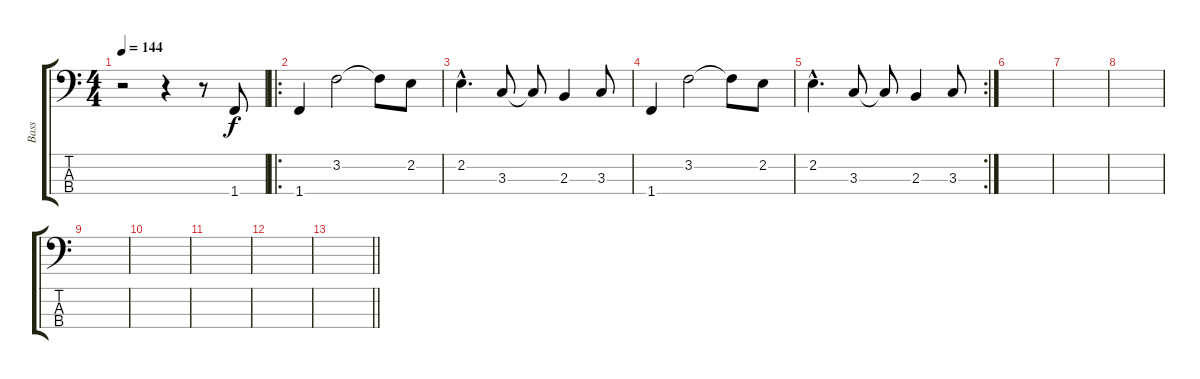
\track ("Bass" "Bass") {instrument electricbassfinger}
\staff {score tabs}
\tuning (G2 D2 A1 E1) {hide}
\ts (4 4)
\tempo 144
\clef f4
\ks c
r.2{dy f instrument electricbassfinger} r.4 r.8 1.4.8 |
\ro
1.4.4 3.2.2 3.2{t}.8 2.2.8 |
2.2{hac}.4{d} 3.3.8 3.3{t}.8 2.3.4 3.3.8 |
1.4.4 3.2.2 3.2{t}.8 2.2.8 |
\rc 2
2.2{hac}.4{d} 3.3.8 3.3{t}.8 2.3.4 3.3.8 |
|
|
|
|
|
|
|
\barLineRight lightlight
